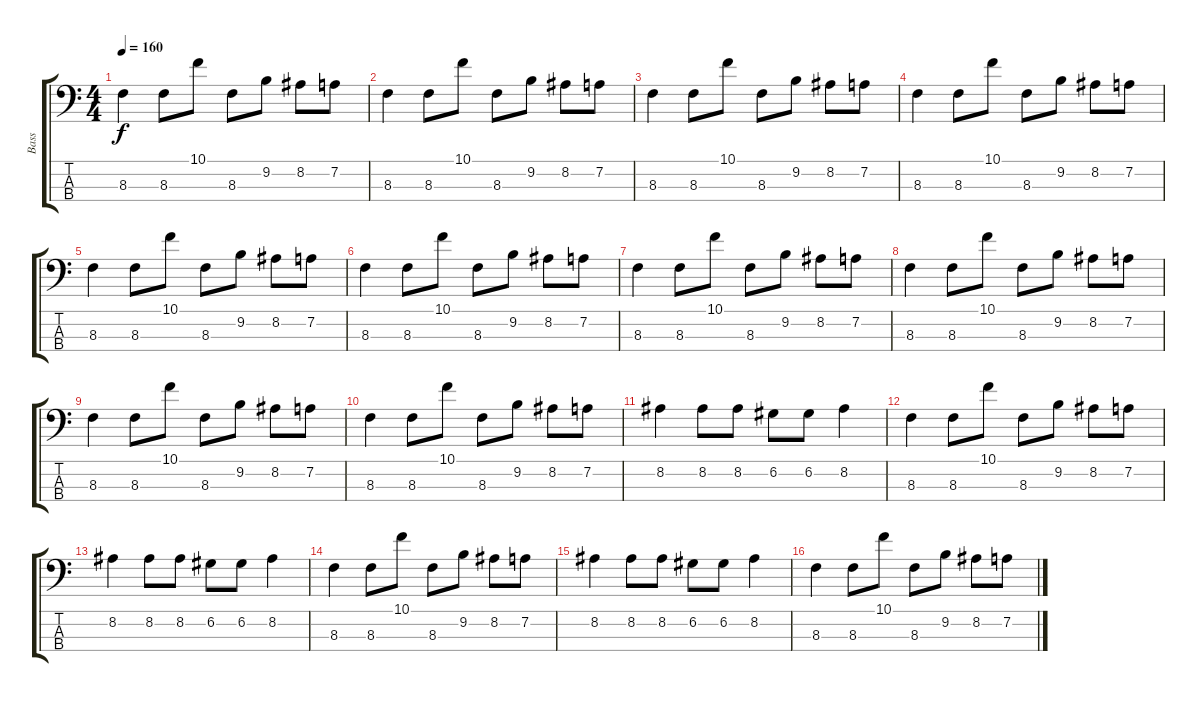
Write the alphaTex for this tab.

\track ("Bass" "Bass") {instrument electricbassfinger}
\staff {score tabs}
\tuning (G2 D2 A1 E1) {hide}
\ts (4 4)
\tempo 160
\clef f4
\ks c
8.3.4{dy f} 8.3.8 10.1.8 8.3.8 9.2.8 8.2.8 7.2.8 |
8.3.4 8.3.8 10.1.8 8.3.8 9.2.8 8.2.8 7.2.8 |
8.3.4 8.3.8 10.1.8 8.3.8 9.2.8 8.2.8 7.2.8 |
8.3.4 8.3.8 10.1.8 8.3.8 9.2.8 8.2.8 7.2.8 |
8.3.4 8.3.8 10.1.8 8.3.8 9.2.8 8.2.8 7.2.8 |
8.3.4 8.3.8 10.1.8 8.3.8 9.2.8 8.2.8 7.2.8 |
8.3.4 8.3.8 10.1.8 8.3.8 9.2.8 8.2.8 7.2.8 |
8.3.4 8.3.8 10.1.8 8.3.8 9.2.8 8.2.8 7.2.8 |
8.3.4 8.3.8 10.1.8 8.3.8 9.2.8 8.2.8 7.2.8 |
8.3.4 8.3.8 10.1.8 8.3.8 9.2.8 8.2.8 7.2.8 |
8.2.4 8.2.8 8.2.8 6.2.8 6.2.8 8.2.4 |
8.3.4 8.3.8 10.1.8 8.3.8 9.2.8 8.2.8 7.2.8 |
8.2.4 8.2.8 8.2.8 6.2.8 6.2.8 8.2.4 |
8.3.4 8.3.8 10.1.8 8.3.8 9.2.8 8.2.8 7.2.8 |
8.2.4 8.2.8 8.2.8 6.2.8 6.2.8 8.2.4 |
8.3.4 8.3.8 10.1.8 8.3.8 9.2.8 8.2.8 7.2.8
